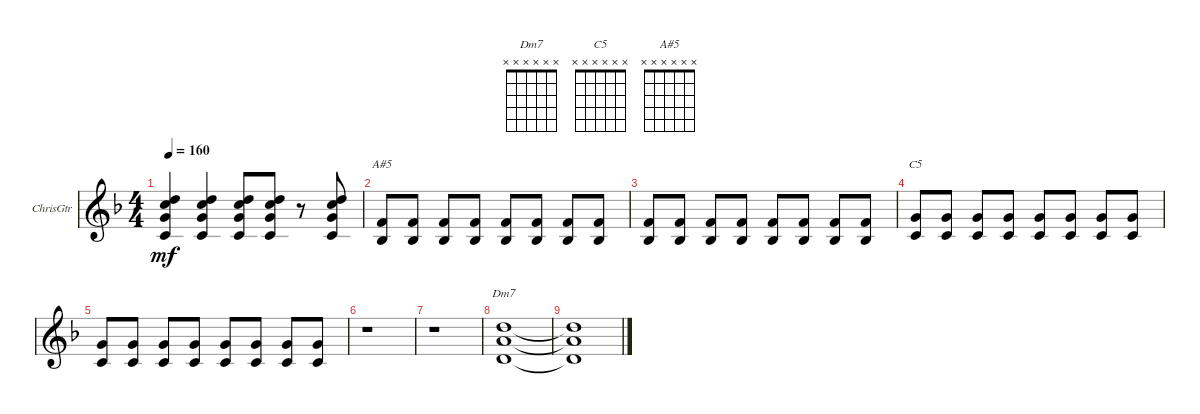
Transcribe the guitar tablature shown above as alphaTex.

\defaultSystemsLayout 4
\bracketExtendMode groupsimilarinstruments
\firstSystemTrackNameOrientation horizontal
\otherSystemsTrackNameOrientation horizontal
\track ("Rhythm Guitar" "ChrisGtr") {instrument distortionguitar}
\staff {score}
\tuning (E4 B3 G3 D3 A2 D2)
\chord ("Dm7" x x x x x x)
\chord ("C5" x x x x x x)
\chord ("A#5" x x x x x x)
\ts (4 4)
\tempo 160
\clef g2
\ks dminor
(5.3{t} 5.4{t} 3.5{t} 3.2{t}).4{dy mf} (3.5 5.4 5.3 3.2).4 (3.5 5.4 5.3 3.2).8 (3.2 5.3 5.4 3.5).8 r.8 (3.5 5.4 5.3 3.2).8 |
(1.5{pm} 3.4{pm}).8{ch "A#5"} (1.5{pm} 3.4{pm}).8 (1.5{pm} 3.4{pm}).8 (1.5{pm} 3.4{pm}).8 (1.5{pm} 3.4{pm}).8 (1.5{pm} 3.4{pm}).8 (1.5{pm} 3.4{pm}).8 (1.5{pm} 3.4{pm}).8 |
(1.5{pm} 3.4{pm}).8 (1.5{pm} 3.4{pm}).8 (1.5{pm} 3.4{pm}).8 (1.5{pm} 3.4{pm}).8 (1.5{pm} 3.4{pm}).8 (1.5{pm} 3.4{pm}).8 (1.5{pm} 3.4{pm}).8 (1.5{pm} 3.4{pm}).8 |
(3.5{pm} 5.4{pm}).8{ch "C5"} (3.5{pm} 5.4{pm}).8 (3.5{pm} 5.4{pm}).8 (3.5{pm} 5.4{pm}).8 (3.5{pm} 5.4{pm}).8 (3.5{pm} 5.4{pm}).8 (3.5{pm} 5.4{pm}).8 (3.5{pm} 5.4{pm}).8 |
(3.5{pm} 5.4{pm}).8 (3.5{pm} 5.4{pm}).8 (3.5{pm} 5.4{pm}).8 (3.5{pm} 5.4{pm}).8 (3.5{pm} 5.4{pm}).8 (3.5{pm} 5.4{pm}).8 (3.5{pm} 5.4{pm}).8 (3.5{pm} 5.4{pm}).8 |
r.1 |
r.1 |
(5.5 7.4 7.3).1{ch "Dm7"} |
(7.3{t} 7.4{t} 5.5{t}).1
